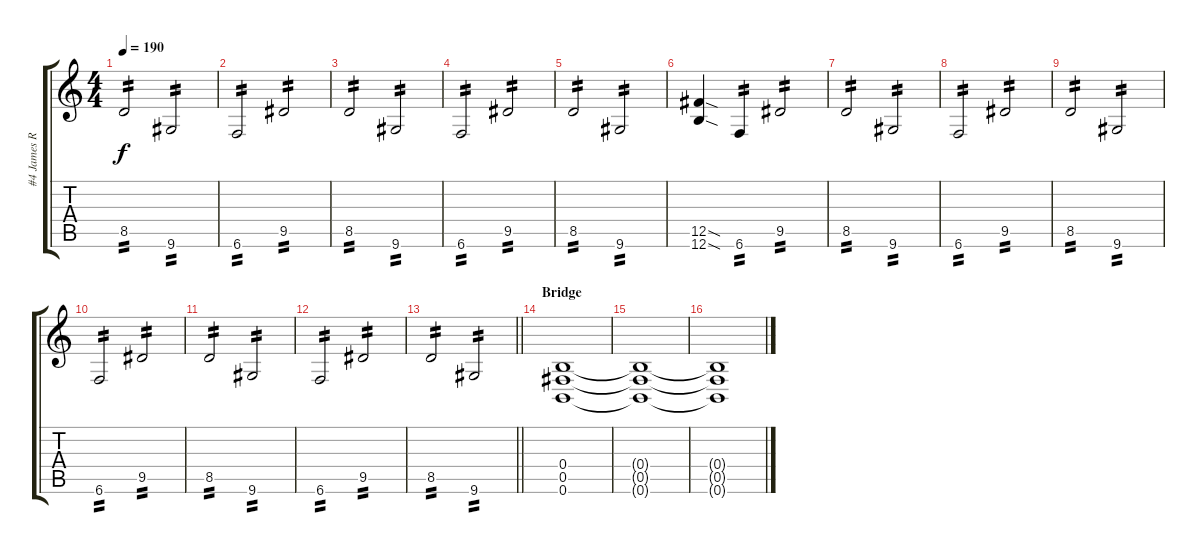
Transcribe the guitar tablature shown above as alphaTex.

\track ("#4 James Root" "#4 James R") {instrument distortionguitar}
\staff {score tabs}
\tuning (Db4 Ab3 E3 B2 Gb2 B1) {hide}
\ts (4 4)
\tempo 190
\clef g2
\ks c
8.5.2{tp 2 dy f} 9.6.2{tp 2} |
6.6.2{tp 2} 9.5.2{tp 2} |
8.5.2{tp 2} 9.6.2{tp 2} |
6.6.2{tp 2} 9.5.2{tp 2} |
8.5.2{tp 2} 9.6.2{tp 2} |
(12.5{sod} 12.6{sod}).4 6.6.4{tp 2} 9.5.2{tp 2} |
8.5.2{tp 2} 9.6.2{tp 2} |
6.6.2{tp 2} 9.5.2{tp 2} |
8.5.2{tp 2} 9.6.2{tp 2} |
6.6.2{tp 2} 9.5.2{tp 2} |
8.5.2{tp 2} 9.6.2{tp 2} |
6.6.2{tp 2} 9.5.2{tp 2} |
\barLineRight lightlight
8.5.2{tp 2} 9.6.2{tp 2} |
\section ("" "Bridge")
(0.4 0.5 0.6).1 |
(0.4{t} 0.5{t} 0.6{t}).1 |
(0.4{t} 0.5{t} 0.6{t}).1
